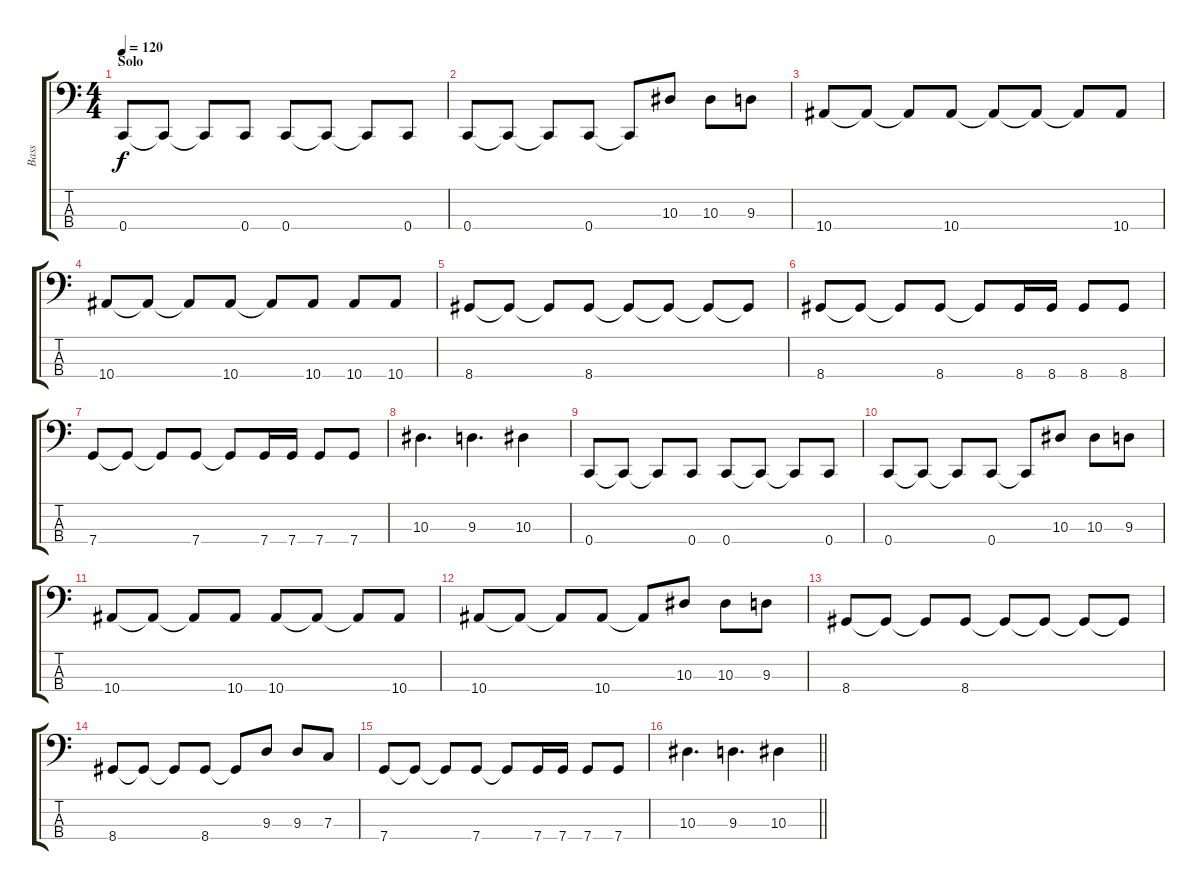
\track ("Bass" "Bass") {instrument electricbassfinger}
\staff {score tabs}
\tuning (Eb2 Bb1 F1 C1) {hide}
\ts (4 4)
\section ("" "Solo")
\tempo 120
\clef f4
\ks c
0.4.8{dy f} 0.4{t}.8 0.4{t}.8 0.4.8 0.4.8 0.4{t}.8 0.4{t}.8 0.4.8 |
0.4.8 0.4{t}.8 0.4{t}.8 0.4.8 0.4{t}.8 10.3.8 10.3.8 9.3.8 |
10.4.8 10.4{t}.8 10.4{t}.8 10.4.8 10.4{t}.8 10.4{t}.8 10.4{t}.8 10.4.8 |
10.4.8 10.4{t}.8 10.4{t}.8 10.4.8 10.4{t}.8 10.4.8 10.4.8 10.4.8 |
8.4.8 8.4{t}.8 8.4{t}.8 8.4.8 8.4{t}.8 8.4{t}.8 8.4{t}.8 8.4{t}.8 |
8.4.8 8.4{t}.8 8.4{t}.8 8.4.8 8.4{t}.8 8.4.16 8.4.16 8.4.8 8.4.8 |
7.4.8 7.4{t}.8 7.4{t}.8 7.4.8 7.4{t}.8 7.4.16 7.4.16 7.4.8 7.4.8 |
10.3.4{d} 9.3.4{d} 10.3.4 |
0.4.8 0.4{t}.8 0.4{t}.8 0.4.8 0.4.8 0.4{t}.8 0.4{t}.8 0.4.8 |
0.4.8 0.4{t}.8 0.4{t}.8 0.4.8 0.4{t}.8 10.3.8 10.3.8 9.3.8 |
10.4.8 10.4{t}.8 10.4{t}.8 10.4.8 10.4.8 10.4{t}.8 10.4{t}.8 10.4.8 |
10.4.8 10.4{t}.8 10.4{t}.8 10.4.8 10.4{t}.8 10.3.8 10.3.8 9.3.8 |
8.4.8 8.4{t}.8 8.4{t}.8 8.4.8 8.4{t}.8 8.4{t}.8 8.4{t}.8 8.4{t}.8 |
8.4.8 8.4{t}.8 8.4{t}.8 8.4.8 8.4{t}.8 9.3.8 9.3.8 7.3.8 |
7.4.8 7.4{t}.8 7.4{t}.8 7.4.8 7.4{t}.8 7.4.16 7.4.16 7.4.8 7.4.8 |
\barLineRight lightlight
10.3.4{d} 9.3.4{d} 10.3.4
